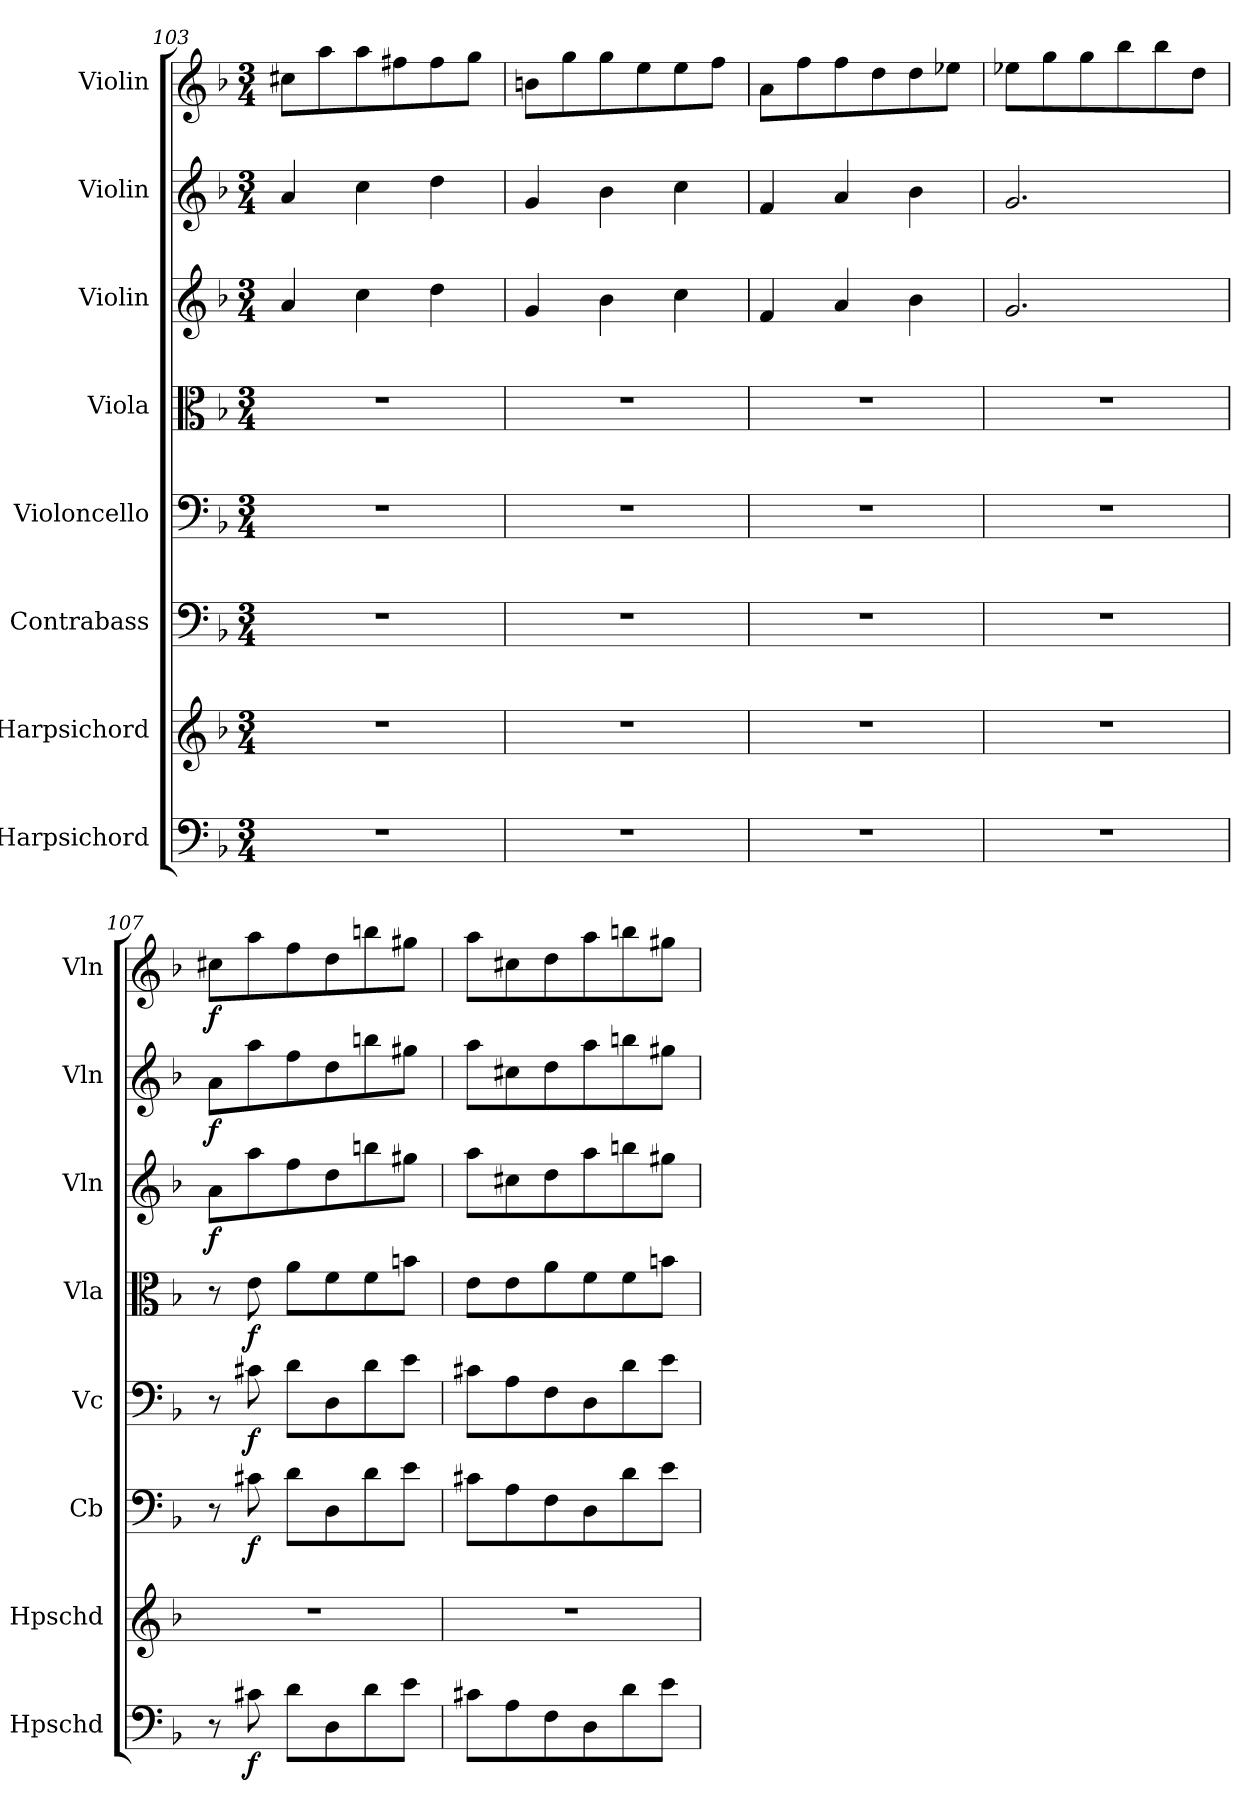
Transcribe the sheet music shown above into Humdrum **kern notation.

**kern	**dynam	**kern	**kern	**dynam	**kern	**dynam	**kern	**dynam	**kern	**dynam	**kern	**dynam	**kern	**dynam
*part8	*part8	*part7	*part6	*part6	*part5	*part5	*part4	*part4	*part3	*part3	*part2	*part2	*part1	*part1
*staff8	*staff8	*staff7	*staff6	*staff6	*staff5	*staff5	*staff4	*staff4	*staff3	*staff3	*staff2	*staff2	*staff1	*staff1
*I"Harpsichord	*	*I"Harpsichord	*I"Contrabass	*	*I"Violoncello	*	*I"Viola	*	*I"Violin	*	*I"Violin	*	*I"Violin	*
*I'Hpschd	*	*I'Hpschd	*I'Cb	*	*I'Vc	*	*I'Vla	*	*I'Vln	*	*I'Vln	*	*I'Vln	*
*clefF4	*	*clefG2	*clefF4	*	*clefF4	*	*clefC3	*	*clefG2	*	*clefG2	*	*clefG2	*
*k[b-]	*	*k[b-]	*k[b-]	*	*k[b-]	*	*k[b-]	*	*k[b-]	*	*k[b-]	*	*k[b-]	*
*M3/4	*	*M3/4	*M3/4	*	*M3/4	*	*M3/4	*	*M3/4	*	*M3/4	*	*M3/4	*
=103	=103	=103	=103	=103	=103	=103	=103	=103	=103	=103	=103	=103	=103	=103
2.r	.	2.r	2.r	.	2.r	.	2.r	.	4a/	.	4a/	.	8cc#X\L	.
.	.	.	.	.	.	.	.	.	.	.	.	.	8aa\	.
.	.	.	.	.	.	.	.	.	4cc\	.	4cc\	.	8aa\	.
.	.	.	.	.	.	.	.	.	.	.	.	.	8ff#X\	.
.	.	.	.	.	.	.	.	.	4dd\	.	4dd\	.	8ff#\	.
.	.	.	.	.	.	.	.	.	.	.	.	.	8gg\J	.
=104	=104	=104	=104	=104	=104	=104	=104	=104	=104	=104	=104	=104	=104	=104
2.r	.	2.r	2.r	.	2.r	.	2.r	.	4g/	.	4g/	.	8bn\L	.
.	.	.	.	.	.	.	.	.	.	.	.	.	8gg\	.
.	.	.	.	.	.	.	.	.	4b-\	.	4b-\	.	8gg\	.
.	.	.	.	.	.	.	.	.	.	.	.	.	8ee\	.
.	.	.	.	.	.	.	.	.	4cc\	.	4cc\	.	8ee\	.
.	.	.	.	.	.	.	.	.	.	.	.	.	8ff\J	.
=105	=105	=105	=105	=105	=105	=105	=105	=105	=105	=105	=105	=105	=105	=105
2.r	.	2.r	2.r	.	2.r	.	2.r	.	4f/	.	4f/	.	8a\L	.
.	.	.	.	.	.	.	.	.	.	.	.	.	8ff\	.
.	.	.	.	.	.	.	.	.	4a/	.	4a/	.	8ff\	.
.	.	.	.	.	.	.	.	.	.	.	.	.	8dd\	.
.	.	.	.	.	.	.	.	.	4b-\	.	4b-\	.	8dd\	.
.	.	.	.	.	.	.	.	.	.	.	.	.	8ee-X\J	.
=106	=106	=106	=106	=106	=106	=106	=106	=106	=106	=106	=106	=106	=106	=106
2.r	.	2.r	2.r	.	2.r	.	2.r	.	2.g/	.	2.g/	.	8ee-X\L	.
.	.	.	.	.	.	.	.	.	.	.	.	.	8gg\	.
.	.	.	.	.	.	.	.	.	.	.	.	.	8gg\	.
.	.	.	.	.	.	.	.	.	.	.	.	.	8bb-\	.
.	.	.	.	.	.	.	.	.	.	.	.	.	8bb-\	.
.	.	.	.	.	.	.	.	.	.	.	.	.	8dd\J	.
=107	=107	=107	=107	=107	=107	=107	=107	=107	=107	=107	=107	=107	=107	=107
8r	.	2.r	8r	.	8r	.	8r	.	8a\L	f	8a\L	f	8cc#X\L	f
8c#X\	f	.	8c#X\	f	8c#X\	f	8e\	f	8aa\	.	8aa\	.	8aa\	.
8d\L	.	.	8d\L	.	8d\L	.	8a\L	.	8ff\	.	8ff\	.	8ff\	.
8D\	.	.	8D\	.	8D\	.	8f\	.	8dd\	.	8dd\	.	8dd\	.
8d\	.	.	8d\	.	8d\	.	8f\	.	8bbn\	.	8bbn\	.	8bbn\	.
8e\J	.	.	8e\J	.	8e\J	.	8bn\J	.	8gg#X\J	.	8gg#X\J	.	8gg#X\J	.
=108	=108	=108	=108	=108	=108	=108	=108	=108	=108	=108	=108	=108	=108	=108
8c#X\L	.	2.r	8c#X\L	.	8c#X\L	.	8e\L	.	8aa\L	.	8aa\L	.	8aa\L	.
8A\	.	.	8A\	.	8A\	.	8e\	.	8cc#X\	.	8cc#X\	.	8cc#X\	.
8F\	.	.	8F\	.	8F\	.	8a\	.	8dd\	.	8dd\	.	8dd\	.
8D\	.	.	8D\	.	8D\	.	8f\	.	8aa\	.	8aa\	.	8aa\	.
8d\	.	.	8d\	.	8d\	.	8f\	.	8bbn\	.	8bbn\	.	8bbn\	.
8e\J	.	.	8e\J	.	8e\J	.	8bn\J	.	8gg#X\J	.	8gg#X\J	.	8gg#X\J	.
=	=	=	=	=	=	=	=	=	=	=	=	=	=	=
*-	*-	*-	*-	*-	*-	*-	*-	*-	*-	*-	*-	*-	*-	*-
